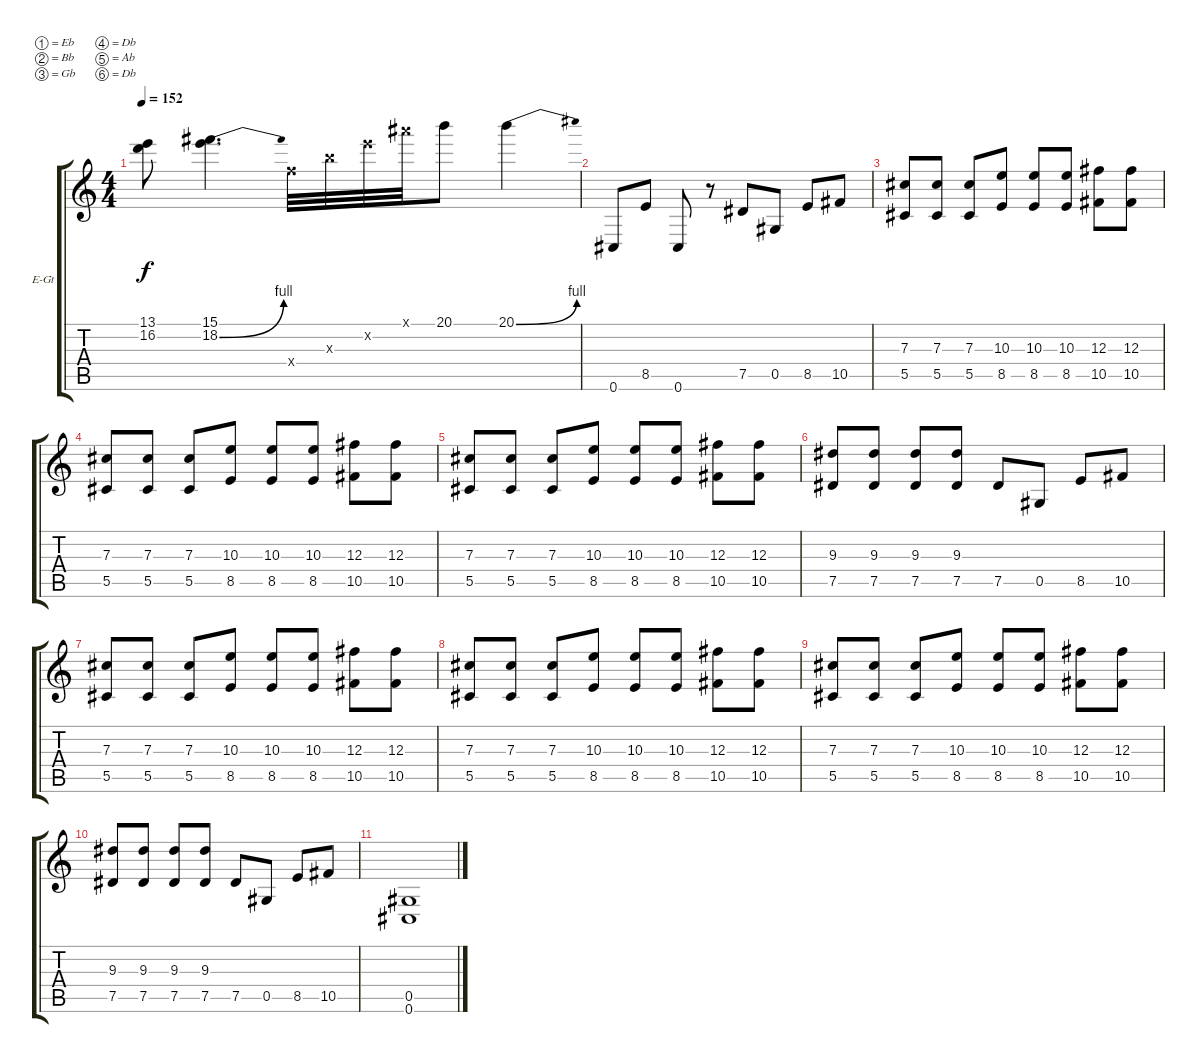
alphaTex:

\defaultSystemsLayout 4
\bracketExtendMode groupsimilarinstruments
\firstSystemTrackNameOrientation horizontal
\otherSystemsTrackNameOrientation horizontal
\track ("Electric Guitar" "E-Gt") {instrument distortionguitar}
\staff {score tabs}
\tuning (Eb4 Bb3 Gb3 Db3 Ab2 Db2)
\ts (4 4)
\tempo 152
\clef g2
\ks c
(13.1{t} 16.2{t}).8{dy f} (15.1 18.2{be (bend 0 0 15 4)}).4{d} 16.4{x}.32 17.3{x}.32 18.2{x}.32 19.1{x}.32 20.1.8 20.1{be (bend 0 0 15 4)}.4 |
0.6.8 8.5.8 0.6.8 r.8 7.5.8 0.5.8 8.5.8 10.5.8 |
(5.5 7.3).8 (5.5 7.3).8 (5.5 7.3).8 (8.5 10.3).8 (8.5 10.3).8 (8.5 10.3).8 (10.5 12.3).8 (10.5 12.3).8 |
(5.5 7.3).8 (5.5 7.3).8 (5.5 7.3).8 (8.5 10.3).8 (8.5 10.3).8 (8.5 10.3).8 (10.5 12.3).8 (10.5 12.3).8 |
(5.5 7.3).8 (5.5 7.3).8 (5.5 7.3).8 (8.5 10.3).8 (8.5 10.3).8 (8.5 10.3).8 (10.5 12.3).8 (10.5 12.3).8 |
(7.5 9.3).8 (7.5 9.3).8 (7.5 9.3).8 (7.5 9.3).8 7.5.8 0.5.8 8.5.8 10.5.8 |
(5.5 7.3).8 (5.5 7.3).8 (5.5 7.3).8 (8.5 10.3).8 (8.5 10.3).8 (8.5 10.3).8 (10.5 12.3).8 (10.5 12.3).8 |
(5.5 7.3).8 (5.5 7.3).8 (5.5 7.3).8 (8.5 10.3).8 (8.5 10.3).8 (8.5 10.3).8 (10.5 12.3).8 (10.5 12.3).8 |
(5.5 7.3).8 (5.5 7.3).8 (5.5 7.3).8 (8.5 10.3).8 (8.5 10.3).8 (8.5 10.3).8 (10.5 12.3).8 (10.5 12.3).8 |
(7.5 9.3).8 (7.5 9.3).8 (7.5 9.3).8 (7.5 9.3).8 7.5.8 0.5.8 8.5.8 10.5.8 |
(0.6 0.5).1
